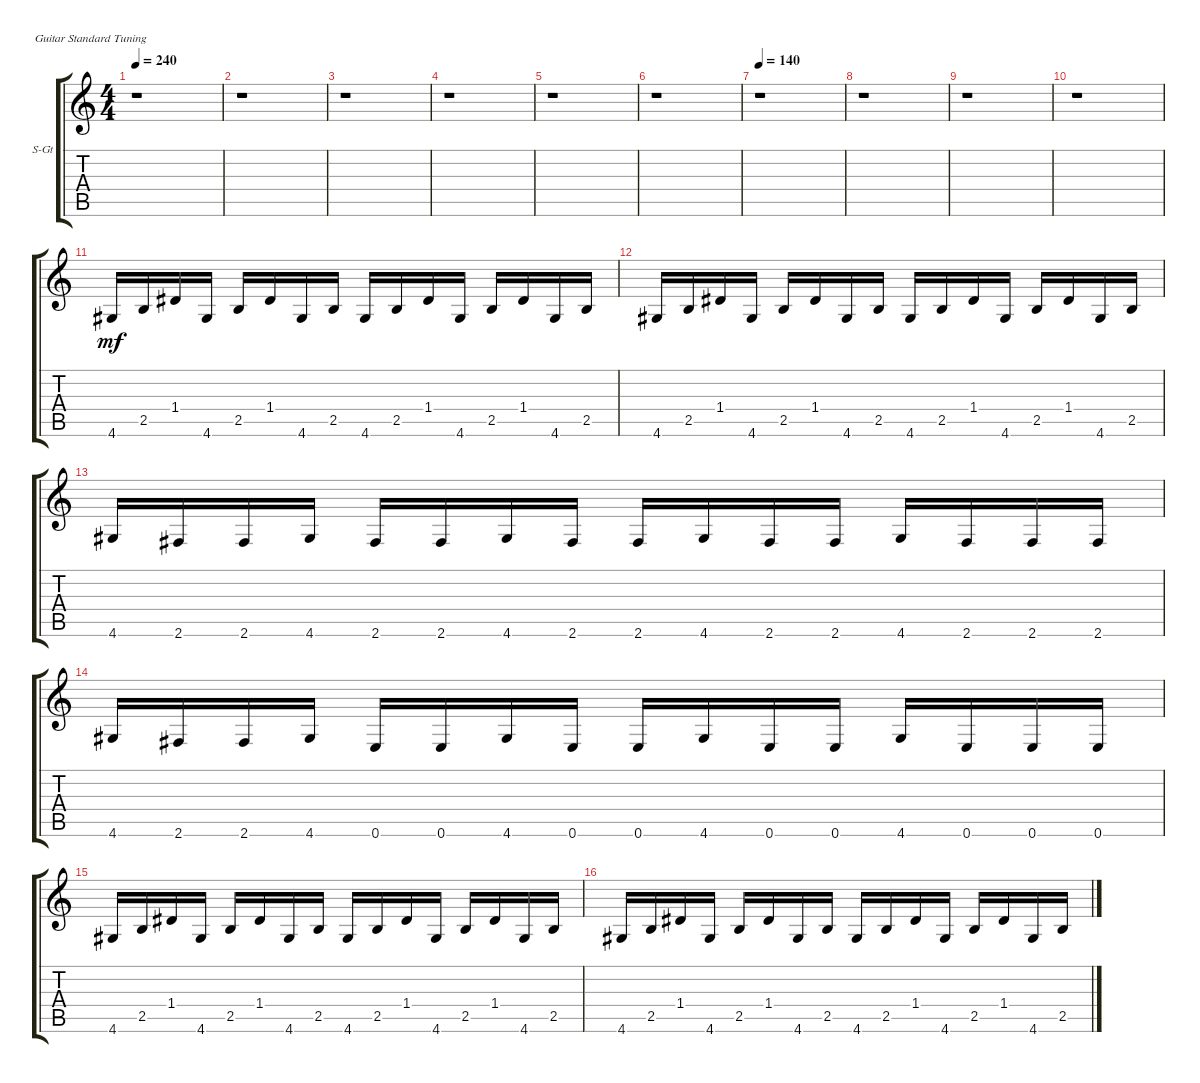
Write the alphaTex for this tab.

\bracketExtendMode groupsimilarinstruments
\firstSystemTrackNameOrientation horizontal
\otherSystemsTrackNameOrientation horizontal
\track ("3" "S-Gt") {instrument acousticguitarsteel}
\staff {score tabs}
\tuning (E4 B3 G3 D3 A2 E2)
\ts (4 4)
\tempo 240
\clef g2
\ks c
r.1{dy mf instrument acousticguitarsteel} |
r.1 |
r.1 |
r.1 |
r.1 |
r.1 |
\tempo 140
r.1 |
r.1 |
r.1 |
r.1 |
4.6.16 2.5.16 1.4.16 4.6.16 2.5.16 1.4.16 4.6.16 2.5.16 4.6.16 2.5.16 1.4.16 4.6.16 2.5.16 1.4.16 4.6.16 2.5.16 |
4.6.16 2.5.16 1.4.16 4.6.16 2.5.16 1.4.16 4.6.16 2.5.16 4.6.16 2.5.16 1.4.16 4.6.16 2.5.16 1.4.16 4.6.16 2.5.16 |
4.6.16 2.6.16 2.6.16 4.6.16 2.6.16 2.6.16 4.6.16 2.6.16 2.6.16 4.6.16 2.6.16 2.6.16 4.6.16 2.6.16 2.6.16 2.6.16 |
4.6.16 2.6.16 2.6.16 4.6.16 0.6.16 0.6.16 4.6.16 0.6.16 0.6.16 4.6.16 0.6.16 0.6.16 4.6.16 0.6.16 0.6.16 0.6.16 |
4.6.16 2.5.16 1.4.16 4.6.16 2.5.16 1.4.16 4.6.16 2.5.16 4.6.16 2.5.16 1.4.16 4.6.16 2.5.16 1.4.16 4.6.16 2.5.16 |
4.6.16 2.5.16 1.4.16 4.6.16 2.5.16 1.4.16 4.6.16 2.5.16 4.6.16 2.5.16 1.4.16 4.6.16 2.5.16 1.4.16 4.6.16 2.5.16
